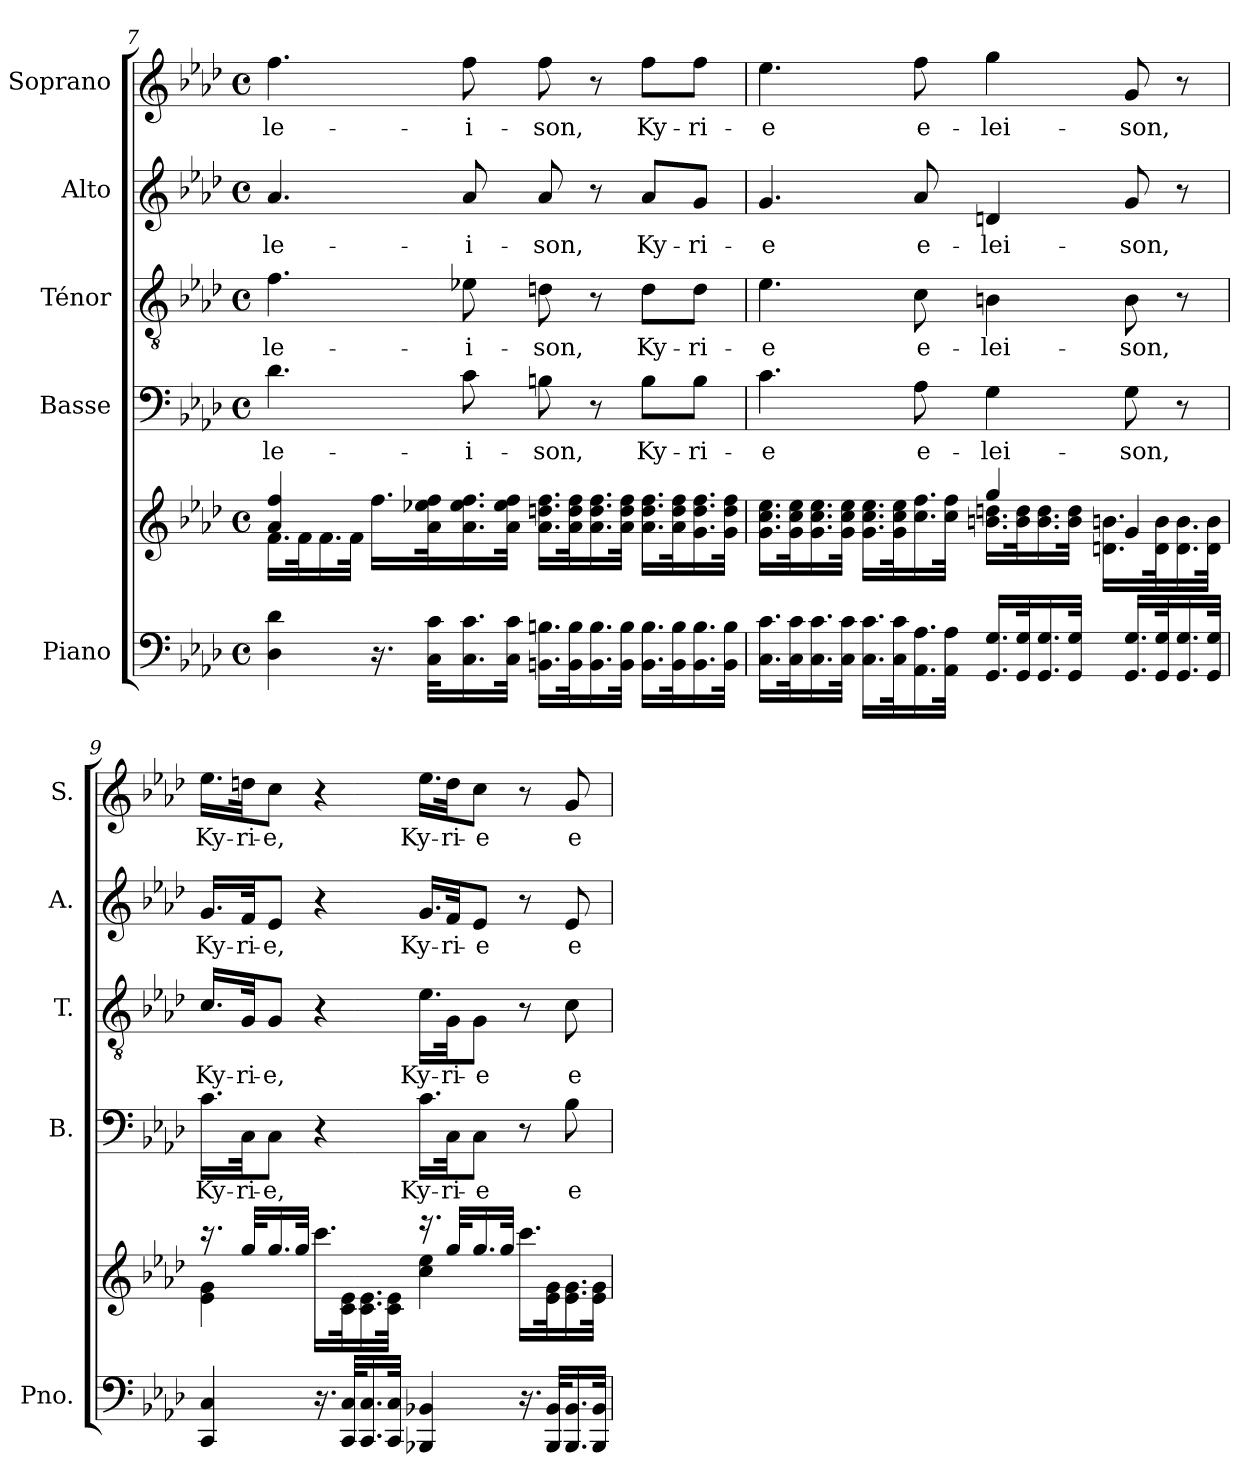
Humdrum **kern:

**kern	**kern	**kern	**text	**kern	**text	**kern	**text	**kern	**text
*part5	*part5	*part4	*part4	*part3	*part3	*part2	*part2	*part1	*part1
*staff6	*staff5	*staff4	*staff4	*staff3	*staff3	*staff2	*staff2	*staff1	*staff1
*I"Piano	*	*I"Basse	*	*I"Ténor	*	*I"Alto	*	*I"Soprano	*
*I'Pno.	*	*I'B.	*	*I'T.	*	*I'A.	*	*I'S.	*
*clefF4	*clefG2	*clefF4	*	*clefGv2	*	*clefG2	*	*clefG2	*
*	*	*	*	*ITrd7c12	*	*	*	*	*
*k[b-e-a-d-]	*k[b-e-a-d-]	*k[b-e-a-d-]	*	*k[b-e-a-d-]	*	*k[b-e-a-d-]	*	*k[b-e-a-d-]	*
*f:	*f:	*f:	*	*f:	*	*f:	*	*f:	*
*M4/4	*M4/4	*M4/4	*	*M4/4	*	*M4/4	*	*M4/4	*
*met(c)	*met(c)	*met(c)	*	*met(c)	*	*met(c)	*	*met(c)	*
=7	=7	=7	=7	=7	=7	=7	=7	=7	=7
*	*^	*	*	*	*	*	*	*	*
!	!	!	!	!LO:LY:b:color=#000000	!	!	!	!	!	!
!	!	!	!	!	!	!LO:LY:b:color=#000000	!	!	!	!
!	!	!	!	!	!	!	!	!LO:LY:b:color=#000000	!	!
!	!	!	!	!	!	!	!	!	!	!LO:LY:b:color=#000000
4D-i\ 4d-i	4a-i/ 4ffi	16.fi\LL	4.d-i\	-le-	4.Fi\	-le-	4.a-i/	-le-	4.ffi\	-le-
.	.	32fi\k	.	.	.	.	.	.	.	.
.	.	16.fi\	.	.	.	.	.	.	.	.
.	.	32fi\JJk	.	.	.	.	.	.	.	.
16.r	2.ryy	16.ffi\LL	.	.	.	.	.	.	.	.
32Ci\ 32ciKLL	.	32a-i\ 32ee-Xi 32ffik	.	.	.	.	.	.	.	.
!	!	!	!	!LO:LY:b:color=#000000	!	!	!	!	!	!
!	!	!	!	!	!	!LO:LY:b:color=#000000	!	!	!	!
!	!	!	!	!	!	!	!	!LO:LY:b:color=#000000	!	!
!	!	!	!	!	!	!	!	!	!	!LO:LY:b:color=#000000
16.Ci\ 16.ci	.	16.a-i\ 16.ee-i 16.ffi	8ci\	-i-	8E-Xi\	-i-	8a-i/	-i-	8ffi\	-i-
32Ci\ 32ciJJk	.	32a-i\ 32ee-i 32ffiJJk	.	.	.	.	.	.	.	.
!	!	!	!	!LO:LY:b:color=#000000	!	!	!	!	!	!
!	!	!	!	!	!	!LO:LY:b:color=#000000	!	!	!	!
!	!	!	!	!	!	!	!	!LO:LY:b:color=#000000	!	!
!	!	!	!	!	!	!	!	!	!	!LO:LY:b:color=#000000
16.BBni\ 16.BniLL	.	16.a-i\ 16.ddni 16.ffiLL	8Bni\	-son,	8Dni\	-son,	8a-i/	-son,	8ffi\	-son,
32BBi\ 32Bik	.	32a-i\ 32ddi 32ffik	.	.	.	.	.	.	.	.
16.BBi\ 16.Bi	.	16.a-i\ 16.ddi 16.ffi	8r	.	8r	.	8r	.	8r	.
32BBi\ 32BiJJk	.	32a-i\ 32ddi 32ffiJJk	.	.	.	.	.	.	.	.
!	!	!	!	!LO:LY:b:color=#000000	!	!	!	!	!	!
!	!	!	!	!	!	!LO:LY:b:color=#000000	!	!	!	!
!	!	!	!	!	!	!	!	!LO:LY:b:color=#000000	!	!
!	!	!	!	!	!	!	!	!	!	!LO:LY:b:color=#000000
16.BBi\ 16.BiLL	.	16.a-i\ 16.ddi 16.ffiLL	8Bi\L	Ky-	8Di\L	Ky-	8a-i/L	Ky-	8ffi\L	Ky-
32BBi\ 32Bik	.	32a-i\ 32ddi 32ffik	.	.	.	.	.	.	.	.
!	!	!	!	!LO:LY:b:color=#000000	!	!	!	!	!	!
!	!	!	!	!	!	!LO:LY:b:color=#000000	!	!	!	!
!	!	!	!	!	!	!	!	!LO:LY:b:color=#000000	!	!
!	!	!	!	!	!	!	!	!	!	!LO:LY:b:color=#000000
16.BBi\ 16.Bi	.	16.gi\ 16.ddi 16.ffi	8Bi\J	-ri-	8Di\J	-ri-	8gi/J	-ri-	8ffi\J	-ri-
32BBi\ 32BiJJk	.	32gi\ 32ddi 32ffiJJk	.	.	.	.	.	.	.	.
!!LO:PB:g=z
=8	=8	=8	=8	=8	=8	=8	=8	=8	=8	=8
!	!	!	!	!LO:LY:b:color=#000000	!	!	!	!	!	!
!	!	!	!	!	!	!LO:LY:b:color=#000000	!	!	!	!
!	!	!	!	!	!	!	!	!LO:LY:b:color=#000000	!	!
!	!	!	!	!	!	!	!	!	!	!LO:LY:b:color=#000000
16.Ci\ 16.ciLL	2ryy	16.gi\ 16.cci 16.ee-iLL	4.ci\	-e	4.E-i\	-e	4.gi/	-e	4.ee-i\	-e
32Ci\ 32cik	.	32gi\ 32cci 32ee-ik	.	.	.	.	.	.	.	.
16.Ci\ 16.ci	.	16.gi\ 16.cci 16.ee-i	.	.	.	.	.	.	.	.
32Ci\ 32ciJJk	.	32gi\ 32cci 32ee-iJJk	.	.	.	.	.	.	.	.
16.Ci\ 16.ciLL	.	16.gi\ 16.cci 16.ee-iLL	.	.	.	.	.	.	.	.
32Ci\ 32cik	.	32gi\ 32cci 32ee-ik	.	.	.	.	.	.	.	.
!	!	!	!	!LO:LY:b:color=#000000	!	!	!	!	!	!
!	!	!	!	!	!	!LO:LY:b:color=#000000	!	!	!	!
!	!	!	!	!	!	!	!	!LO:LY:b:color=#000000	!	!
!	!	!	!	!	!	!	!	!	!	!LO:LY:b:color=#000000
16.AA-i\ 16.A-i	.	16.cci\ 16.ffi	8A-i\	e-	8Ci\	e-	8a-i/	e-	8ffi\	e-
32AA-i\ 32A-iJJk	.	32cci\ 32ffiJJk	.	.	.	.	.	.	.	.
!	!	!	!	!LO:LY:b:color=#000000	!	!	!	!	!	!
!	!	!	!	!	!	!LO:LY:b:color=#000000	!	!	!	!
!	!	!	!	!	!	!	!	!LO:LY:b:color=#000000	!	!
!	!	!	!	!	!	!	!	!	!	!LO:LY:b:color=#000000
16.GGi/ 16.GiLL	4ggi/	16.bni\ 16.ddniLL	4Gi\	-lei-	4BBni\	-lei-	4dni/	-lei-	4ggi\	-lei-
32GGi/ 32Gik	.	32bi\ 32ddik	.	.	.	.	.	.	.	.
16.GGi/ 16.Gi	.	16.bi\ 16.ddi	.	.	.	.	.	.	.	.
32GGi/ 32GiJJk	.	32bi\ 32ddiJJk	.	.	.	.	.	.	.	.
!	!	!	!	!LO:LY:b:color=#000000	!	!	!	!	!	!
!	!	!	!	!	!	!LO:LY:b:color=#000000	!	!	!	!
!	!	!	!	!	!	!	!	!LO:LY:b:color=#000000	!	!
!	!	!	!	!	!	!	!	!	!	!LO:LY:b:color=#000000
16.GGi/ 16.GiLL	4gi/	16.dni\ 16.bniLL	8Gi\	-son,	8BBi\	-son,	8gi/	-son,	8gi/	-son,
32GGi/ 32Gik	.	32di\ 32bik	.	.	.	.	.	.	.	.
16.GGi/ 16.Gi	.	16.di\ 16.bi	8r	.	8r	.	8r	.	8r	.
32GGi/ 32GiJJk	.	32di\ 32biJJk	.	.	.	.	.	.	.	.
=9	=9	=9	=9	=9	=9	=9	=9	=9	=9	=9
!	!	!	!	!LO:LY:b:color=#000000	!	!	!	!	!	!
!	!	!	!	!	!	!LO:LY:b:color=#000000	!	!	!	!
!	!	!	!	!	!	!	!	!LO:LY:b:color=#000000	!	!
!	!	!	!	!	!	!	!	!	!	!LO:LY:b:color=#000000
4CCi/ 4Ci	16.r	4e-i\ 4gi	16.ci\LL	Ky-	16.Ci/LL	Ky-	16.gi/LL	Ky-	16.ee-i\LL	Ky-
!	!	!	!	!LO:LY:b:color=#000000	!	!	!	!	!	!
!	!	!	!	!	!	!LO:LY:b:color=#000000	!	!	!	!
!	!	!	!	!	!	!	!	!LO:LY:b:color=#000000	!	!
!	!	!	!	!	!	!	!	!	!	!LO:LY:b:color=#000000
.	32ggi/KLL	.	32Ci\Jk	-ri-	32GGi/Jk	-ri-	32fi/Jk	-ri-	32ddni\Jk	-ri-
!	!	!	!	!LO:LY:b:color=#000000	!	!	!	!	!	!
!	!	!	!	!	!	!LO:LY:b:color=#000000	!	!	!	!
!	!	!	!	!	!	!	!	!LO:LY:b:color=#000000	!	!
!	!	!	!	!	!	!	!	!	!	!LO:LY:b:color=#000000
.	16.ggi/	.	8Ci\J	-e,	8GGi/J	-e,	8e-i/J	-e,	8cci\J	-e,
.	32ggi/JJk	.	.	.	.	.	.	.	.	.
16.r	4ryy	16.ccci\LL	4r	.	4r	.	4r	.	4r	.
32CCi/ 32CiKLL	.	32ci\ 32e-ik	.	.	.	.	.	.	.	.
16.CCi/ 16.Ci	.	16.ci\ 16.e-i	.	.	.	.	.	.	.	.
32CCi/ 32CiJJk	.	32ci\ 32e-iJJk	.	.	.	.	.	.	.	.
!	!	!	!	!LO:LY:b:color=#000000	!	!	!	!	!	!
!	!	!	!	!	!	!LO:LY:b:color=#000000	!	!	!	!
!	!	!	!	!	!	!	!	!LO:LY:b:color=#000000	!	!
!	!	!	!	!	!	!	!	!	!	!LO:LY:b:color=#000000
4BBB-Xi/ 4BB-Xi	16.r	4cci\ 4ee-i	16.ci\LL	Ky-	16.E-i\LL	Ky-	16.gi/LL	Ky-	16.ee-i\LL	Ky-
!	!	!	!	!LO:LY:b:color=#000000	!	!	!	!	!	!
!	!	!	!	!	!	!LO:LY:b:color=#000000	!	!	!	!
!	!	!	!	!	!	!	!	!LO:LY:b:color=#000000	!	!
!	!	!	!	!	!	!	!	!	!	!LO:LY:b:color=#000000
.	32ggi/KLL	.	32Ci\Jk	-ri-	32GGi\Jk	-ri-	32fi/Jk	-ri-	32ddi\Jk	-ri-
!	!	!	!	!LO:LY:b:color=#000000	!	!	!	!	!	!
!	!	!	!	!	!	!LO:LY:b:color=#000000	!	!	!	!
!	!	!	!	!	!	!	!	!LO:LY:b:color=#000000	!	!
!	!	!	!	!	!	!	!	!	!	!LO:LY:b:color=#000000
.	16.ggi/	.	8Ci\J	-e	8GGi\J	-e	8e-i/J	-e	8cci\J	-e
.	32ggi/JJk	.	.	.	.	.	.	.	.	.
16.r	4ryy	16.ccci\LL	8r	.	8r	.	8r	.	8r	.
32BBB-i/ 32BB-iKLL	.	32e-i\ 32gik	.	.	.	.	.	.	.	.
!	!	!	!	!LO:LY:b:color=#000000	!	!	!	!	!	!
!	!	!	!	!	!	!LO:LY:b:color=#000000	!	!	!	!
!	!	!	!	!	!	!	!	!LO:LY:b:color=#000000	!	!
!	!	!	!	!	!	!	!	!	!	!LO:LY:b:color=#000000
16.BBB-i/ 16.BB-i	.	16.e-i\ 16.gi	8B-i\	e-	8Ci\	e-	8e-i/	e-	8gi/	e-
32BBB-i/ 32BB-iJJk	.	32e-i\ 32giJJk	.	.	.	.	.	.	.	.
*	*v	*v	*	*	*	*	*	*	*	*
=	=	=	=	=	=	=	=	=	=
*-	*-	*-	*-	*-	*-	*-	*-	*-	*-
